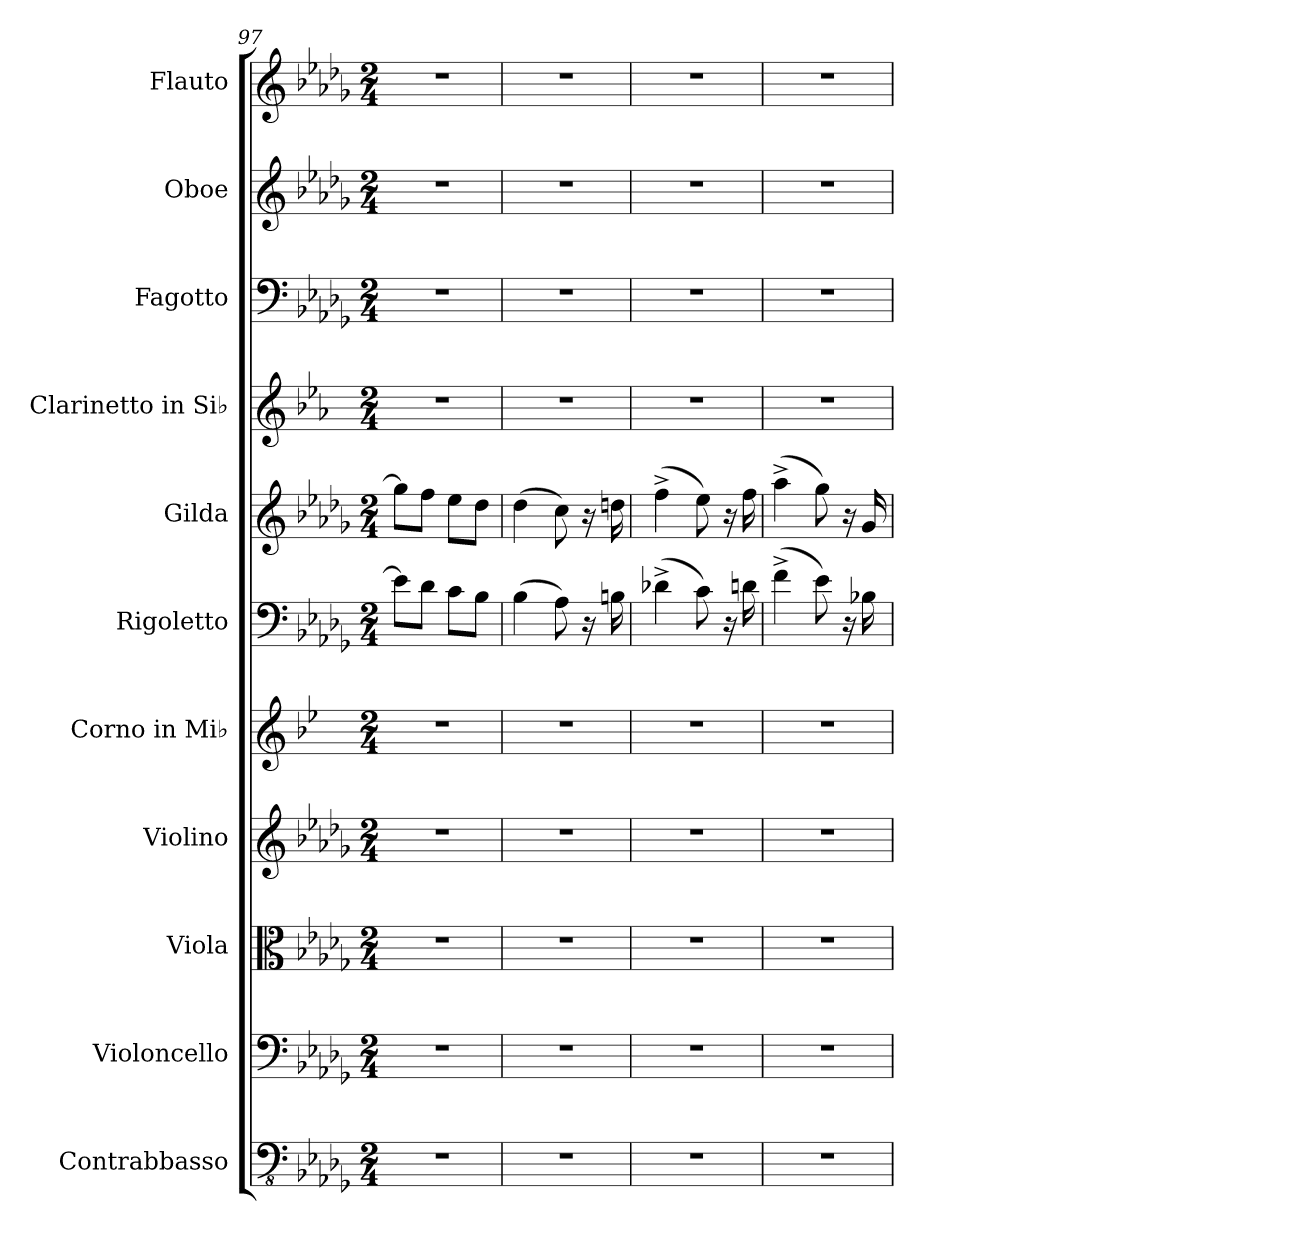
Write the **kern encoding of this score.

**kern	**kern	**kern	**kern	**kern	**kern	**kern	**kern	**kern	**kern	**kern
*part11	*part10	*part9	*part8	*part7	*part6	*part5	*part4	*part3	*part2	*part1
*staff11	*staff10	*staff9	*staff8	*staff7	*staff6	*staff5	*staff4	*staff3	*staff2	*staff1
*I"Contrabbasso	*I"Violoncello	*I"Viola	*I"Violino	*I"Corno in Mi♭	*I"Rigoletto	*I"Gilda	*I"Clarinetto in Si♭	*I"Fagotto	*I"Oboe	*I"Flauto
*I'Cb.	*I'Vc.	*I'Vla.	*I'Vln.	*I'Cor. Mi♭	*I'R.	*I'G	*I'Cl. Si♭	*I'Fag.	*I'Ob.	*I'Fl.
*clefFv4	*clefF4	*clefC3	*clefG2	*clefG2	*clefF4	*clefG2	*clefG2	*clefF4	*clefG2	*clefG2
*ITrd7c12	*	*	*	*ITrd5c9	*	*	*ITrd1c2	*	*	*
*k[b-e-a-d-g-]	*k[b-e-a-d-g-]	*k[b-e-a-d-g-]	*k[b-e-a-d-g-]	*k[b-e-a-d-g-]	*k[b-e-a-d-g-]	*k[b-e-a-d-g-]	*k[b-e-a-d-g-]	*k[b-e-a-d-g-]	*k[b-e-a-d-g-]	*k[b-e-a-d-g-]
*M2/4	*M2/4	*M2/4	*M2/4	*M2/4	*M2/4	*M2/4	*M2/4	*M2/4	*M2/4	*M2/4
=97	=97	=97	=97	=97	=97	=97	=97	=97	=97	=97
2r	2r	2r	2r	2r	8e-\L]	8gg-\L]	2r	2r	2r	2r
.	.	.	.	.	8d-\J	8ff\J	.	.	.	.
.	.	.	.	.	8c\L	8ee-\L	.	.	.	.
.	.	.	.	.	8B-\J	8dd-\J	.	.	.	.
=98	=98	=98	=98	=98	=98	=98	=98	=98	=98	=98
2r	2r	2r	2r	2r	(>4B-\	(>4dd-\	2r	2r	2r	2r
.	.	.	.	.	8A-\)	8cc\)	.	.	.	.
.	.	.	.	.	16r	16r	.	.	.	.
.	.	.	.	.	16Bn\	16ddn\	.	.	.	.
!!LO:PB:g=z
=99	=99	=99	=99	=99	=99	=99	=99	=99	=99	=99
2r	2r	2r	2r	2r	(>4d-X^\	(>4ff^\	2r	2r	2r	2r
.	.	.	.	.	8c\)	8ee-\)	.	.	.	.
.	.	.	.	.	16r	16r	.	.	.	.
.	.	.	.	.	16dn\	16ff\	.	.	.	.
=100	=100	=100	=100	=100	=100	=100	=100	=100	=100	=100
2r	2r	2r	2r	2r	(>4f^\	(>4aa-^\	2r	2r	2r	2r
.	.	.	.	.	8e-\)	8gg-\)	.	.	.	.
.	.	.	.	.	16r	16r	.	.	.	.
.	.	.	.	.	16B-X\	16g-/	.	.	.	.
=	=	=	=	=	=	=	=	=	=	=
*-	*-	*-	*-	*-	*-	*-	*-	*-	*-	*-
